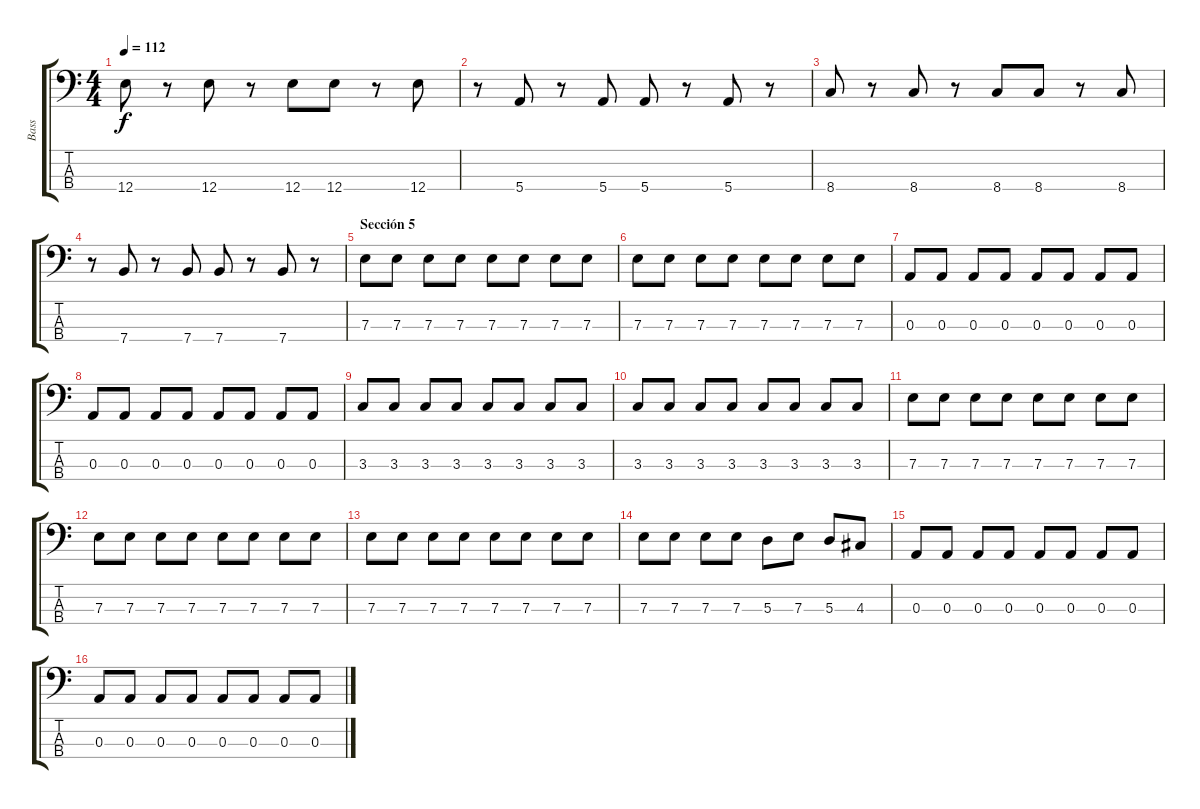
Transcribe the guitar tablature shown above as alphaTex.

\track ("Bass" "Bass") {instrument electricbasspick}
\staff {score tabs}
\tuning (G2 D2 A1 E1) {hide}
\ts (4 4)
\tempo 112
\clef f4
\ks c
12.4.8{dy f} r.8 12.4.8 r.8 12.4.8 12.4.8 r.8 12.4.8 |
r.8 5.4.8 r.8 5.4.8 5.4.8 r.8 5.4.8 r.8 |
8.4.8 r.8 8.4.8 r.8 8.4.8 8.4.8 r.8 8.4.8 |
r.8 7.4.8 r.8 7.4.8 7.4.8 r.8 7.4.8 r.8 |
\section ("" "Sección 5")
7.3.8 7.3.8 7.3.8 7.3.8 7.3.8 7.3.8 7.3.8 7.3.8 |
7.3.8 7.3.8 7.3.8 7.3.8 7.3.8 7.3.8 7.3.8 7.3.8 |
0.3.8 0.3.8 0.3.8 0.3.8 0.3.8 0.3.8 0.3.8 0.3.8 |
0.3.8 0.3.8 0.3.8 0.3.8 0.3.8 0.3.8 0.3.8 0.3.8 |
3.3.8 3.3.8 3.3.8 3.3.8 3.3.8 3.3.8 3.3.8 3.3.8 |
3.3.8 3.3.8 3.3.8 3.3.8 3.3.8 3.3.8 3.3.8 3.3.8 |
7.3.8 7.3.8 7.3.8 7.3.8 7.3.8 7.3.8 7.3.8 7.3.8 |
7.3.8 7.3.8 7.3.8 7.3.8 7.3.8 7.3.8 7.3.8 7.3.8 |
7.3.8 7.3.8 7.3.8 7.3.8 7.3.8 7.3.8 7.3.8 7.3.8 |
7.3.8 7.3.8 7.3.8 7.3.8 5.3.8 7.3.8 5.3.8 4.3.8 |
0.3.8 0.3.8 0.3.8 0.3.8 0.3.8 0.3.8 0.3.8 0.3.8 |
0.3.8 0.3.8 0.3.8 0.3.8 0.3.8 0.3.8 0.3.8 0.3.8
